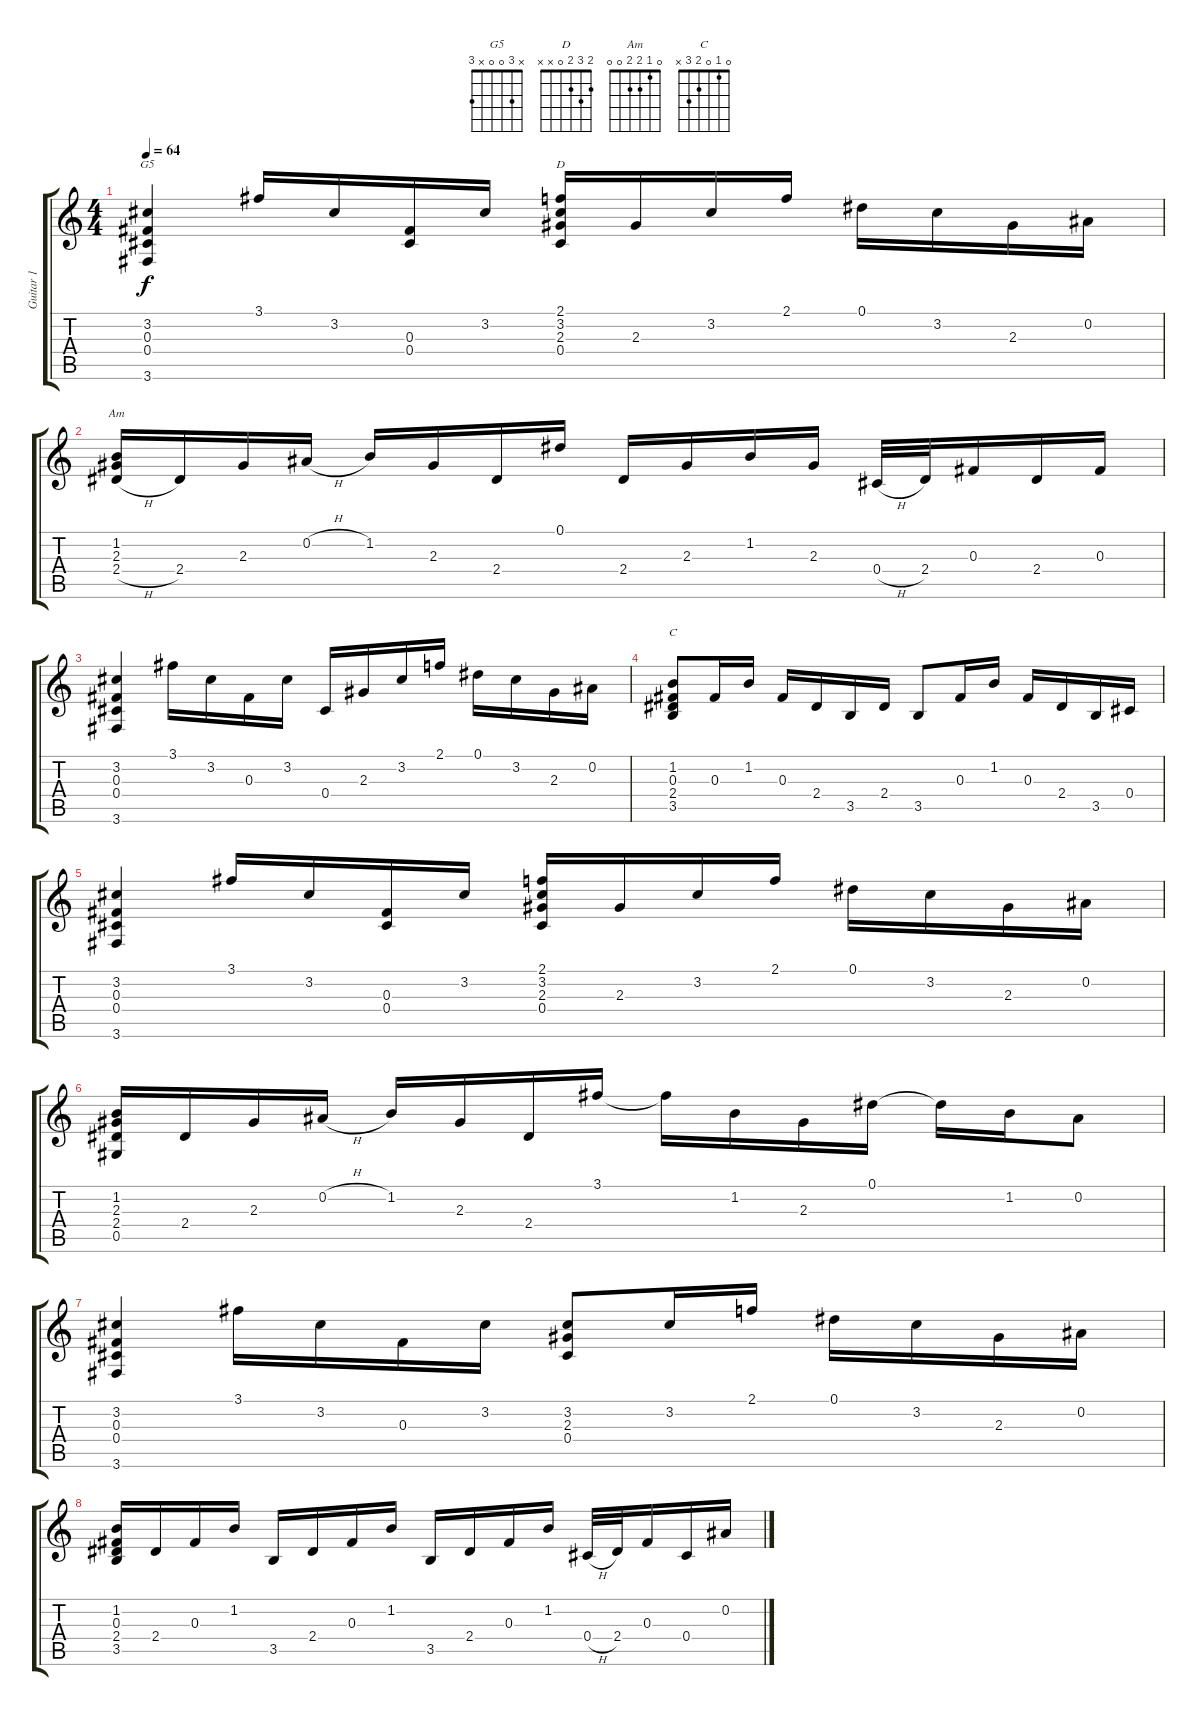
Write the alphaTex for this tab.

\track ("Guitar 1" "Guitar 1") {instrument acousticguitarsteel}
\staff {score tabs}
\tuning (Eb4 Bb3 Gb3 Db3 Ab2 Eb2) {hide}
\chord ("G5" x 3 0 0 x 3)
\chord ("D" 2 3 2 0 x x)
\chord ("Am" 0 1 2 2 0 0)
\chord ("C" 0 1 0 2 3 x)
\ts (4 4)
\tempo 64
\clef g2
\ks c
(3.2 0.3 0.4 3.6).4{ch "G5" dy f} 3.1.16 3.2.16 (0.3 0.4).16 3.2.16 (2.1 3.2 2.3 0.4).16{ch "D"} 2.3.16 3.2.16 2.1.16 0.1.16 3.2.16 2.3.16 0.2.16 |
(1.2 2.3 2.4{h}).16{ch "Am"} 2.4.16 2.3.16 0.2{h}.16 1.2.16 2.3.16 2.4.16 0.1.16 2.4.16 2.3.16 1.2.16 2.3.16 0.4{h}.32 2.4.32 0.3.16 2.4.16 0.3.16 |
(3.2 0.3 0.4 3.6).4 3.1.16 3.2.16 0.3.16 3.2.16 0.4.16 2.3.16 3.2.16 2.1.16 0.1.16 3.2.16 2.3.16 0.2.16 |
(1.2 0.3 2.4 3.5).8{ch "C"} 0.3.16 1.2.16 0.3.16 2.4.16 3.5.16 2.4.16 3.5.8 0.3.16 1.2.16 0.3.16 2.4.16 3.5.16 0.4.16 |
(3.2 0.3 0.4 3.6).4 3.1.16 3.2.16 (0.3 0.4).16 3.2.16 (2.1 3.2 2.3 0.4).16 2.3.16 3.2.16 2.1.16 0.1.16 3.2.16 2.3.16 0.2.16 |
(1.2 2.3 2.4 0.5).16 2.4.16 2.3.16 0.2{h}.16 1.2.16 2.3.16 2.4.16 3.1.16 3.1{t}.16 1.2.16 2.3.16 0.1.16 0.1{t}.16 1.2.16 0.2.8 |
(3.2 0.3 0.4 3.6).4 3.1.16 3.2.16 0.3.16 3.2.16 (3.2 2.3 0.4).8 3.2.16 2.1.16 0.1.16 3.2.16 2.3.16 0.2.16 |
(1.2 0.3 2.4 3.5).16 2.4.16 0.3.16 1.2.16 3.5.16 2.4.16 0.3.16 1.2.16 3.5.16 2.4.16 0.3.16 1.2.16 0.4{h}.32 2.4.32 0.3.16 0.4.16 0.2.16
